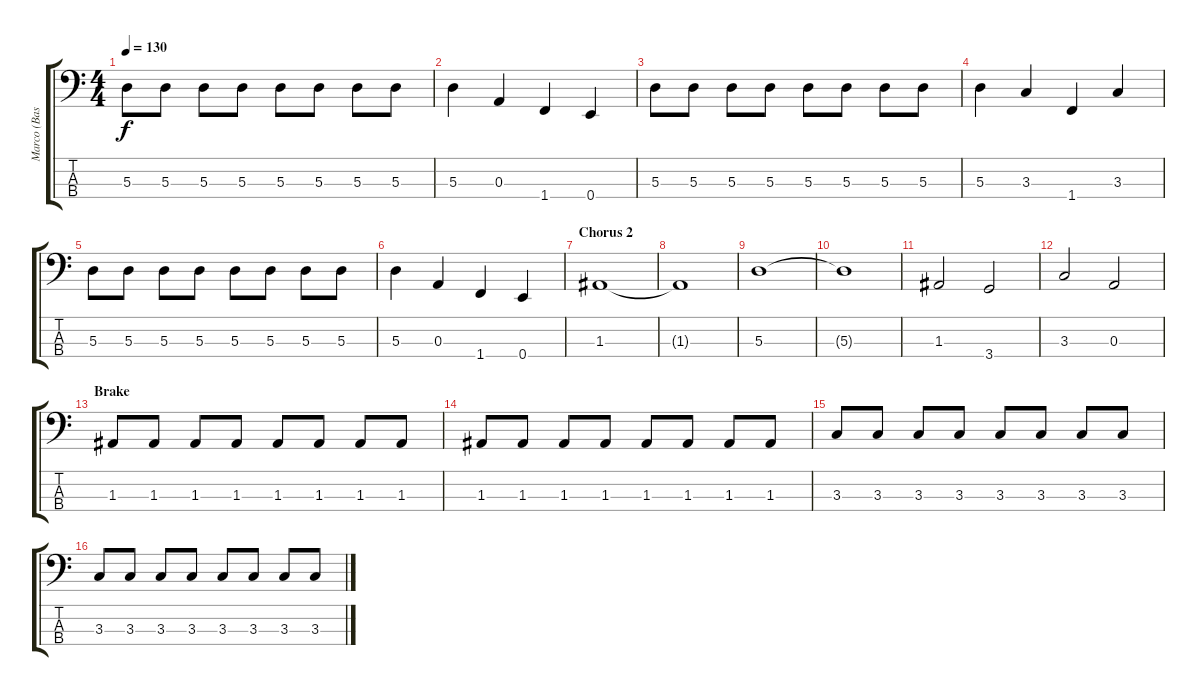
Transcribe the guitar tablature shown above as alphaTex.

\track ("Marco (Bass)" "Marco (Bas") {instrument electricbassfinger}
\staff {score tabs}
\tuning (G2 D2 A1 E1) {hide}
\ts (4 4)
\tempo 130
\clef f4
\ks c
5.3.8{dy f} 5.3.8 5.3.8 5.3.8 5.3.8 5.3.8 5.3.8 5.3.8 |
5.3.4 0.3.4 1.4.4 0.4.4 |
5.3.8 5.3.8 5.3.8 5.3.8 5.3.8 5.3.8 5.3.8 5.3.8 |
5.3.4 3.3.4 1.4.4 3.3.4 |
5.3.8 5.3.8 5.3.8 5.3.8 5.3.8 5.3.8 5.3.8 5.3.8 |
5.3.4 0.3.4 1.4.4 0.4.4 |
\section ("" "Chorus 2")
1.3.1 |
1.3{t}.1 |
5.3.1 |
5.3{t}.1 |
1.3.2 3.4.2 |
3.3.2 0.3.2 |
\section ("" "Brake")
1.3.8 1.3.8 1.3.8 1.3.8 1.3.8 1.3.8 1.3.8 1.3.8 |
1.3.8 1.3.8 1.3.8 1.3.8 1.3.8 1.3.8 1.3.8 1.3.8 |
3.3.8 3.3.8 3.3.8 3.3.8 3.3.8 3.3.8 3.3.8 3.3.8 |
3.3.8 3.3.8 3.3.8 3.3.8 3.3.8 3.3.8 3.3.8 3.3.8
